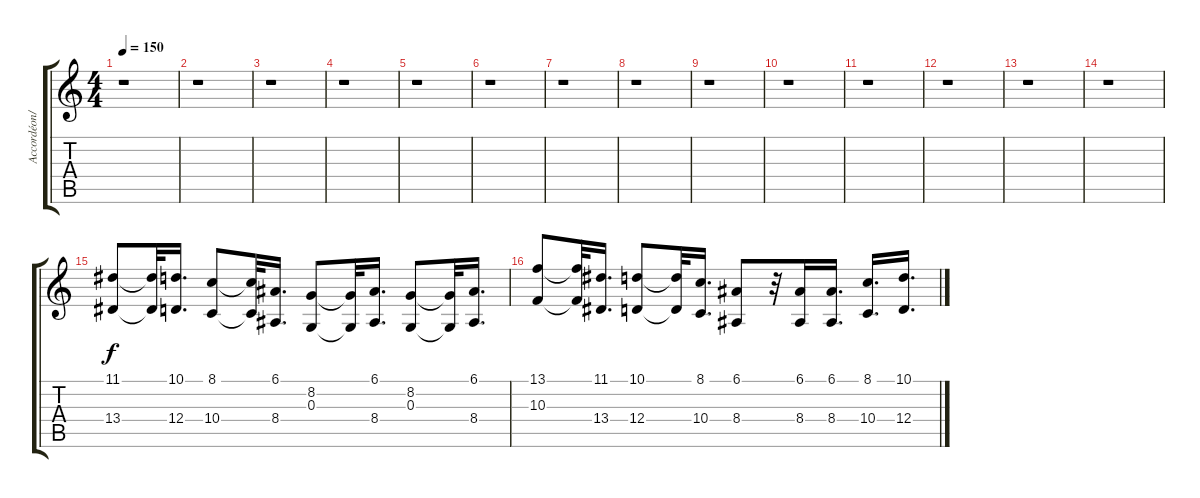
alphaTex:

\track ("Accordéon/Juho" "Accordéon/") {instrument accordion}
\staff {score tabs}
\tuning (E4 B3 G3 D3 A2 E2) {hide}
\ts (4 4)
\tempo 150
\clef g2
\ks c
r.1{dy f} |
r.1 |
r.1 |
r.1 |
r.1 |
r.1 |
r.1 |
r.1 |
r.1 |
r.1 |
r.1 |
r.1 |
r.1 |
r.1 |
(11.1 13.4).8 (11.1{t} 13.4{t}).32 (10.1 12.4).16{d} (8.1 10.4).8 (8.1{t} 10.4{t}).32 (6.1 8.4).16{d} (8.2 0.3).8 (8.2{t} 0.3{t}).32 (6.1 8.4).16{d} (8.2 0.3).8 (8.2{t} 0.3{t}).32 (6.1 8.4).16{d} |
(13.1 10.3).8 (13.1{t} 10.3{t}).32 (11.1 13.4).16{d} (10.1 12.4).8 (10.1{t} 12.4{t}).32 (8.1 10.4).16{d} (6.1 8.4).8 r.32 (6.1 8.4).16 (6.1 8.4).16{d} (8.1 10.4).16{d} (10.1 12.4).16{d}
